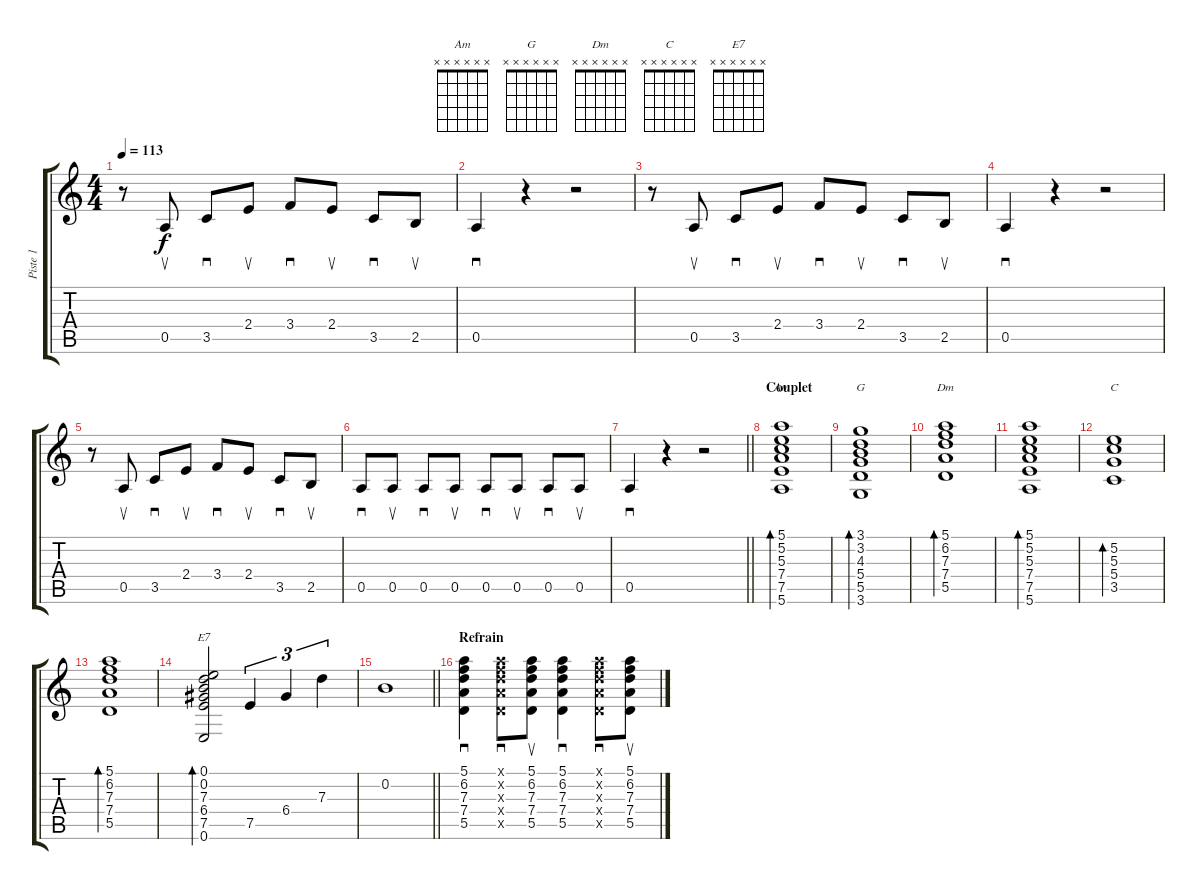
\track ("Piste 1" "Piste 1") {instrument acousticguitarsteel}
\staff {score tabs}
\tuning (E4 B3 G3 D3 A2 E2) {hide}
\chord ("Am" x x x x x x)
\chord ("G" x x x x x x)
\chord ("Dm" x x x x x x)
\chord ("C" x x x x x x)
\chord ("E7" x x x x x x)
\ts (4 4)
\tempo 113
\clef g2
\ks c
r.8{dy f instrument acousticguitarsteel} 0.5.8{su} 3.5.8{sd} 2.4.8{su} 3.4.8{sd} 2.4.8{su} 3.5.8{sd} 2.5.8{su} |
0.5.4{sd} r.4 r.2 |
r.8 0.5.8{su} 3.5.8{sd} 2.4.8{su} 3.4.8{sd} 2.4.8{su} 3.5.8{sd} 2.5.8{su} |
0.5.4{sd} r.4 r.2 |
r.8 0.5.8{su} 3.5.8{sd} 2.4.8{su} 3.4.8{sd} 2.4.8{su} 3.5.8{sd} 2.5.8{su} |
0.5.8{sd} 0.5.8{su} 0.5.8{sd} 0.5.8{su} 0.5.8{sd} 0.5.8{su} 0.5.8{sd} 0.5.8{su} |
\barLineRight lightlight
0.5.4{sd} r.4 r.2 |
\section ("" "Couplet")
(5.1 5.2 5.3 7.4 7.5 5.6).1{bd 60 ch "Am"} |
(3.1 3.2 4.3 5.4 5.5 3.6).1{bd 60 ch "G"} |
(5.1 6.2 7.3 7.4 5.5).1{bd 60 ch "Dm"} |
(5.1 5.2 5.3 7.4 7.5 5.6).1{bd 60} |
(5.2 5.3 5.4 3.5).1{bd 60 ch "C"} |
(5.1 6.2 7.3 7.4 5.5).1{bd 60} |
(0.1 0.2 7.3 6.4 7.5 0.6).2{bd 60 ch "E7"} 7.5.4{tu (3 2)} 6.4.4{tu (3 2)} 7.3.4{tu (3 2)} |
\barLineRight lightlight
0.2.1 |
\section ("" "Refrain")
(5.1 6.2 7.3 7.4 5.5).4{sd} (5.1{x} 6.2{x} 7.3{x} 7.4{x} 5.5{x}).8{sd} (5.1 6.2 7.3 7.4 5.5).8{su} (5.1 6.2 7.3 7.4 5.5).4{sd} (5.1{x} 6.2{x} 7.3{x} 7.4{x} 5.5{x}).8{sd} (5.1 6.2 7.3 7.4 5.5).8{su}
